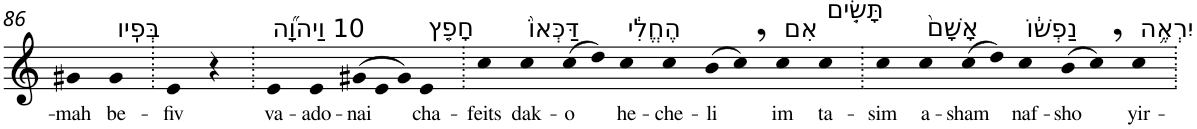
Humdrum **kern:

**kern	**text
*part1	*part1
*staff1	*staff1
*I"Piano	*
*I'Pno	*
!!LO:PB:g=z
*clefG2	*
*k[]	*
=86	=86
!	!LO:LY:b
4g#X	-mah
!LO:TX:a:t=בְּפִֽיו	!
!	!LO:LY:b
4g#	be-
=87.	=87.
!	!LO:LY:b
4e	-fiv
4r	.
=88.	=88.
!LO:TX:a:t=10 וַיהוָ֞ה	!
!	!LO:LY:b
4e	va-
!	!LO:LY:b
4e	-ado-
!	!LO:LY:b
(>12g#X	-nai
12e	.
12g#)	.
!LO:TX:a:t=חָפֵ֤ץ	!
!	!LO:LY:b
4e	cha-
=89.	=89.
!	!LO:LY:b
4cc	-feits
!LO:TX:a:t=דַּכְּאוֹ֙	!
!	!LO:LY:b
4cc	dak-
!	!LO:LY:b
(8cc	-o
8dd)	.
!LO:TX:a:t=הֶחֱלִ֔י	!
!	!LO:LY:b
4cc	he-
!	!LO:LY:b
4cc	-che-
!	!LO:LY:b
(8b	-li
8cc,)	.
!LO:TX:a:t=אִם	!
!	!LO:LY:b
4cc	im
!LO:TX:a:t=תָּשִׂ֤ים	!
!	!LO:LY:b
4cc	ta-
=90.	=90.
!	!LO:LY:b
4cc	-sim
!LO:TX:a:t=אָשָׁם֙	!
!	!LO:LY:b
4cc	a-
!	!LO:LY:b
(8cc	-sham
8dd)	.
!LO:TX:a:t=נַפְשׁ֔וֹ	!
!	!LO:LY:b
4cc	naf-
!	!LO:LY:b
(8b	-sho
8cc,)	.
!LO:TX:a:t=יִרְאֶ֥ה	!
!	!LO:LY:b
4cc	yir-
=.	=.
*-	*-
